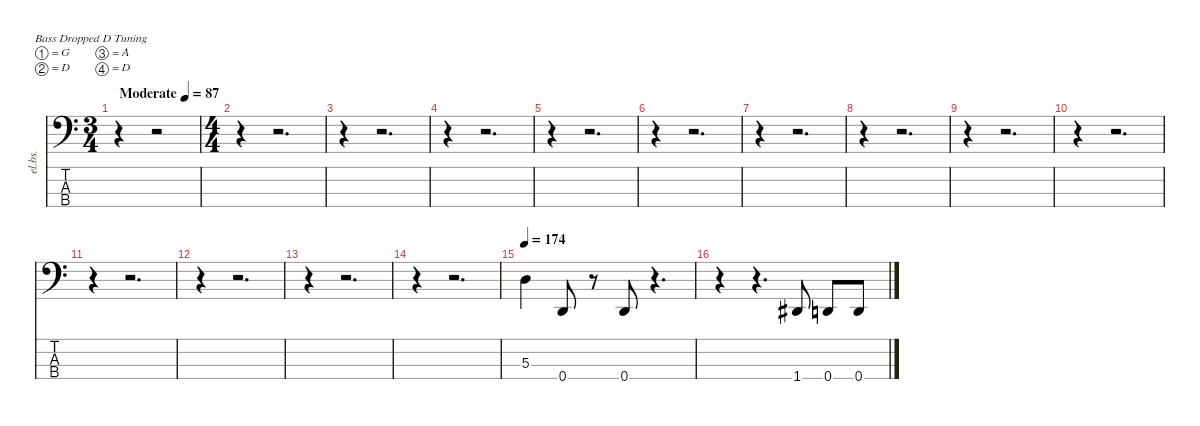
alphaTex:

\defaultSystemsLayout 4
\hideDynamics
\bracketExtendMode nobrackets
\track ("Дорожка 4" "el.bs.") {instrument electricbassfinger}
\staff {score tabs}
\tuning (G2 D2 A1 D1)
\ts (3 4)
\beaming (8 2 2 2)
\tempo (87 "Moderate")
\clef f4
\ks c
r.4{dy f instrument electricbassfinger beam Down} r.2{beam Down} |
\ts (4 4)
\beaming (8 2 2 2 2)
r.4{beam Down} r.2{d beam Down} |
r.4{beam Down} r.2{d beam Down} |
r.4{beam Down} r.2{d beam Down} |
r.4{beam Down} r.2{d beam Down} |
r.4{beam Down} r.2{d beam Down} |
r.4{beam Down} r.2{d beam Down} |
r.4{beam Down} r.2{d beam Down} |
r.4{beam Down} r.2{d beam Down} |
r.4{beam Down} r.2{d beam Down} |
r.4{beam Down} r.2{d beam Down} |
r.4{beam Down} r.2{d beam Down} |
r.4{beam Down} r.2{d beam Down} |
r.4{beam Down} r.2{d beam Down} |
\tempo 174
5.3.4{beam Down} 0.4.8{beam Up} r.8{beam Down} 0.4.8{beam Up} r.4{d beam Down} |
r.4{beam Down} r.4{d beam Down} 1.4{acc #}.8{beam Up} 0.4.8{beam Up} 0.4.8{beam Up}
